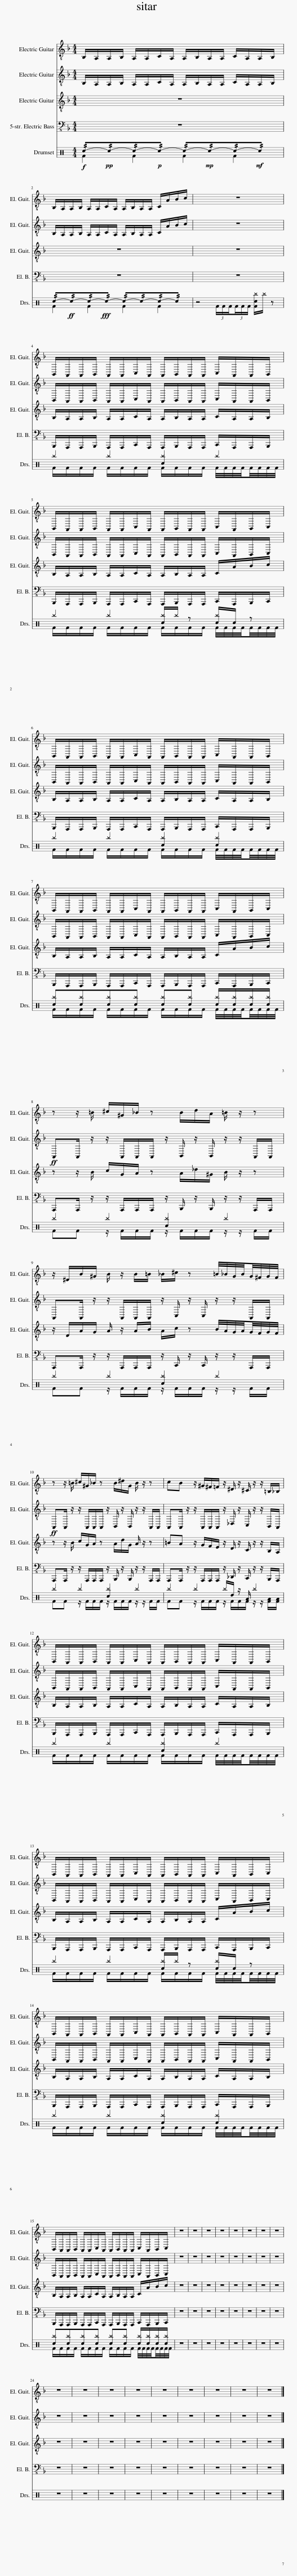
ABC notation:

X:1
%%score 1 2 3 4 ( 5 6 )
L:1/8
M:4/4
I:linebreak $
K:F
V:1 treble-8
V:2 treble-8
V:3 treble-8
V:4 bass-8
V:5 perc
K:none
V:6 perc
K:none
V:1
 B,/A,/A,/B,/ A,/A,/C/A,/ A,/B,/A,/A,/ C/A,/A,/B,/ |$ B,/A,/A,/B,/ A,/A,/C/A,/ A,/B,/A,/A,/ C/A/B/c/ | z8 |$ B,,/A,,/A,,/B,,/ A,,/A,,/C,/A,,/ A,,/B,,/A,,/A,,/ C,/A,,/A,,/B,,/ |$ B,,/A,,/A,,/B,,/ A,,/A,,/C,/A,,/ A,,/B,,/A,,/A,,/ C,/A,,/B,,/C,/ |$ %5
 B,,/A,,/A,,/B,,/ A,,/A,,/C,/A,,/ A,,/B,,/A,,/A,,/ C,/A,,/A,,/B,,/ |$ B,,/A,,/A,,/B,,/ A,,/A,,/C,/A,,/ A,,/B,,/A,,/A,,/ C,/A,,/B,,/C,/ |$ z z/ =B/ ^c/^G/_B/ z B/d/A/ =B/ z/ z |$ z/ ^D/B/^G/ B/ z/ B/=B/ _B/^c/ z =B/4_B/4G/4B/4G/4^F/4G/4F/4 |$ z z/ =B/ ^c/^G/_B/ z B/^d/G/ B/ z/ z | %10
 cB z/ ^G/^F/=F/ z/ ^D/ z/ ^C/ z/ z/ =B,/_B,/ |$ B,,/A,,/A,,/B,,/ A,,/A,,/C,/A,,/ A,,/B,,/A,,/A,,/ C,/A,,/A,,/B,,/ |$ B,,/A,,/A,,/B,,/ A,,/A,,/C,/A,,/ A,,/B,,/A,,/A,,/ C,/A,,/B,,/C,/ |$ B,,/A,,/A,,/B,,/ A,,/A,,/C,/A,,/ A,,/B,,/A,,/A,,/ C,/A,,/A,,/B,,/ |$ B,,/A,,/A,,/B,,/ A,,/A,,/C,/A,,/ A,,/B,,/A,,/A,,/ C,/A,,/B,,/C,/ | %15
 z8 | z8 | z8 | z8 | z8 | %20
 z8 | z8 | z8 |$ z8 | z8 | %25
 z8 | z8 | z8 | z8 | z8 | %30
 z8 | z8 |] %32
V:2
 B,/A,/A,/B,/ A,/A,/C/A,/ A,/B,/A,/A,/ C/A,/A,/B,/ |$ B,/A,/A,/B,/ A,/A,/C/A,/ A,/B,/A,/A,/ C/A/B/c/ | z8 |$ B,,/A,,/A,,/B,,/ A,,/A,,/C,/A,,/ A,,/B,,/A,,/A,,/ C,/A,,/A,,/B,,/ |$ B,,/A,,/A,,/B,,/ A,,/A,,/C,/A,,/ A,,/B,,/A,,/A,,/ C,/A,,/B,,/C,/ |$ %5
 B,,/A,,/A,,/B,,/ A,,/A,,/C,/A,,/ A,,/B,,/A,,/A,,/ C,/A,,/A,,/B,,/ |$ B,,/A,,/A,,/B,,/ A,,/A,,/C,/A,,/ A,,/B,,/A,,/A,,/ C,/A,,/B,,/C,/ |$!ff! A,,A,,/ z/ z/ A,,/A,,/A,,/ z/ B,,/ z/ B,,/ z/ z/ A,,/A,,/ |$ A,,A,,/ z/ z/ A,,/A,,/A,,/ z/ C,/ z/ C,/ z/ z/ A,,/A,,/ |$!ff! A,,A,,/ z/ z/ A,,/A,,/A,,/ z/ B,,/ z/ B,,/ z/ z/ A,,/A,,/ | %10
 A,,A,,/ z/ z/ A,,/A,,/A,,/ z/ _D,/ z/ C,/ z/ z/ B,,/A,,/ |$ B,,/A,,/A,,/B,,/ A,,/A,,/C,/A,,/ A,,/B,,/A,,/A,,/ C,/A,,/A,,/B,,/ |$ B,,/A,,/A,,/B,,/ A,,/A,,/C,/A,,/ A,,/B,,/A,,/A,,/ C,/A,,/B,,/C,/ |$ B,,/A,,/A,,/B,,/ A,,/A,,/C,/A,,/ A,,/B,,/A,,/A,,/ C,/A,,/A,,/B,,/ |$ B,,/A,,/A,,/B,,/ A,,/A,,/C,/A,,/ A,,/B,,/A,,/A,,/ C,/A,,/B,,/C,/ | %15
 z8 | z8 | z8 | z8 | z8 | %20
 z8 | z8 | z8 |$ z8 | z8 | %25
 z8 | z8 | z8 | z8 | z8 | %30
 z8 | z8 |] %32
V:3
 z8 |$ z8 | z8 |$ B,/A,/A,/B,/ A,/A,/C/A,/ A,/B,/A,/A,/ C/A,/A,/B,/ |$ B,/A,/A,/B,/ A,/A,/C/A,/ A,/B,/A,/A,/ C/A/B/c/ |$ %5
 B,/A,/A,/B,/ A,/A,/C/A,/ A,/B,/A,/A,/ C/A,/A,/B,/ |$ B,/A,/A,/B,/ A,/A,/C/A,/ A,/B,/A,/A,/ C/A/B/c/ |$ z z/ B/ c/G/A/ z A/_d/^G/ B/ z/ z |$ z/ D/A/G/ A/ z/ A/B/ A/c/ z B/4A/4G/4A/4G/4F/4G/4F/4 |$ z z/ B/ c/G/A/ z A/d/G/ A/ z/ z | %10
 =BA z/ G/F/E/ z/ D/ z/ C/ z/ z/ B,/A,/ |$ B,/A,/A,/B,/ A,/A,/C/A,/ A,/B,/A,/A,/ C/A,/A,/B,/ |$ B,/A,/A,/B,/ A,/A,/C/A,/ A,/B,/A,/A,/ C/A/B/c/ |$ B,/A,/A,/B,/ A,/A,/C/A,/ A,/B,/A,/A,/ C/A,/A,/B,/ |$ B,/A,/A,/B,/ A,/A,/C/A,/ A,/B,/A,/A,/ C/A/B/c/ | %15
 z8 | z8 | z8 | z8 | z8 | %20
 z8 | z8 | z8 |$ z8 | z8 | %25
 z8 | z8 | z8 | z8 | z8 | %30
 z8 | z8 |] %32
V:4
 z8 |$ z8 | z8 |$ B,,,/A,,,/A,,,/B,,,/ A,,,/A,,,/C,,/A,,,/ A,,,/B,,,/A,,,/A,,,/ C,,/A,,,/A,,,/B,,,/ |$ B,,,/A,,,/A,,,/B,,,/ A,,,/A,,,/C,,/A,,,/ A,,,/B,,,/A,,,/A,,,/ C,,/A,,,/B,,,/C,,/ |$ %5
 B,,,/A,,,/A,,,/B,,,/ A,,,/A,,,/C,,/A,,,/ A,,,/B,,,/A,,,/A,,,/ C,,/A,,,/A,,,/B,,,/ |$ B,,,/A,,,/A,,,/B,,,/ A,,,/A,,,/C,,/A,,,/ A,,,/B,,,/A,,,/A,,,/ C,,/A,,,/B,,,/C,,/ |$ A,,,A,,,/ z/ z/ A,,,/A,,,/A,,,/ z/ B,,,/ z/ B,,,/ z/ z/ A,,,/A,,,/ |$ A,,,A,,,/ z/ z/ A,,,/A,,,/A,,,/ z/ C,,/ z/ C,,/ z/ z/ A,,,/A,,,/ |$ A,,,A,,,/ z/ z/ A,,,/A,,,/A,,,/ z/ B,,,/ z/ B,,,/ z/ z/ A,,,/A,,,/ | %10
 A,,,A,,,/ z/ z/ A,,,/A,,,/A,,,/ z/ _D,,/ z/ C,,/ z/ z/ B,,,/A,,,/ |$ B,,,/A,,,/A,,,/B,,,/ A,,,/A,,,/C,,/A,,,/ A,,,/B,,,/A,,,/A,,,/ C,,/A,,,/A,,,/B,,,/ |$ B,,,/A,,,/A,,,/B,,,/ A,,,/A,,,/C,,/A,,,/ A,,,/B,,,/A,,,/A,,,/ C,,/A,,,/B,,,/C,,/ |$ B,,,/A,,,/A,,,/B,,,/ A,,,/A,,,/C,,/A,,,/ A,,,/B,,,/A,,,/A,,,/ C,,/A,,,/A,,,/B,,,/ |$ B,,,/A,,,/A,,,/B,,,/ A,,,/A,,,/C,,/A,,,/ A,,,/B,,,/A,,,/A,,,/ C,,/A,,,/B,,,/C,,/ | %15
 z8 | z8 | z8 | z8 | z8 | %20
 z8 | z8 | z8 |$ z8 | z8 | %25
 z8 | z8 | z8 | z8 | z8 | %30
 z8 | z8 |] %32
V:5
[K:C]!f! !//!c-!pp!!//!c-!//!c-!p!!//!c- !//!c-!mp!!//!c-!//!c-!mf!!//!c |$ !//!c-!ff!!//!c-!//!c-!fff!!//!c- !//!c-!//!c-!//!c-!//!c | z4 (3F/F/F/(3F/F/F/ [Fc^b]/^b/ z |$ ^b2 ^b2 [c^b]2 ^b2 |$ ^b2 ^b2 [c^b]/^b/ z [c^b]/c/ z |$ %5
 ^b2 ^b2 [c^b]2 [c^b]2 |$ [c^b][c^b][c^b][c^b] [c^b][c^b] [c^b]/[c^b]/[c^b]/[c^b]/ |$ ^b2 ^b2 [c^b]2 ^b2 |$ ^b2 ^b2 [c^b]2 ^b2 |$ ^b2 ^b2 [c^b]2 ^b2 | %10
 ^b2 ^b2 ^b/d/ z/ A/ ^b2 |$ ^b2 ^b2 [c^b]2 ^b2 |$ ^b2 ^b2 [c^b]/^b/ z [c^b]/c/ z |$ ^b2 ^b2 [c^b]2 [c^b]2 |$ [c^b][c^b][c^b][c^b] [c^b][c^b] [c^b]/[c^b]/[c^b]/[c^b]/ | %15
 z8 | z8 | z8 | z8 | z8 | %20
 z8 | z8 | z8 |$ z8 | z8 | %25
 z8 | z8 | z8 | z8 | z8 | %30
 z8 | z8 |] %32
V:6
[K:C] F2 F2 F2 F2 |$ F2 F2 F2 F2 | x8 |$ F/F/F/F/ F/F/F/F/ F/F/F/F/ F/4F/4F/4F/4F/4F/4F/4F/4 |$ F/F/F/F/ F/F/F/F/ F/F/F/F/ F/4F/4F/4F/4F/4F/4F/4F/4 |$ %5
 F/F/F/F/ F/F/F/F/ F/F/F/F/ F/4F/4F/4F/4F/4F/4F/4F/4 |$ F/F/F/F/ F/F/F/F/ F/F/F/F/ F/4F/4F/4F/4F/4F/4F/4F/4 |$ FF z/ F/F/F/ z/ F/F/F/ z/ z/ F/F/ |$ FF z/ F/F/F/ z/ F/F/F/ z/ z/ F/F/ |$ FF z/ F/F/F/ z/ F/F/F/ z/ z/ F/F/ | %10
 FF z/ F/F/F/ z/ F/F/F/ z/ z/ [FA]/[FA]/ |$ F/F/F/F/ F/F/F/F/ F/F/F/F/ F/4F/4F/4F/4F/4F/4F/4F/4 |$ F/F/F/F/ F/F/F/F/ F/F/F/F/ F/4F/4F/4F/4F/4F/4F/4F/4 |$ F/F/F/F/ F/F/F/F/ F/F/F/F/ F/4F/4F/4F/4F/4F/4F/4F/4 |$ F/F/F/F/ F/F/F/F/ F/F/F/F/ F/4F/4F/4F/4F/4F/4F/4F/4 | %15
 x8 | x8 | x8 | x8 | x8 | %20
 x8 | x8 | x8 |$ x8 | x8 | %25
 x8 | x8 | x8 | x8 | x8 | %30
 x8 | x8 |] %32
